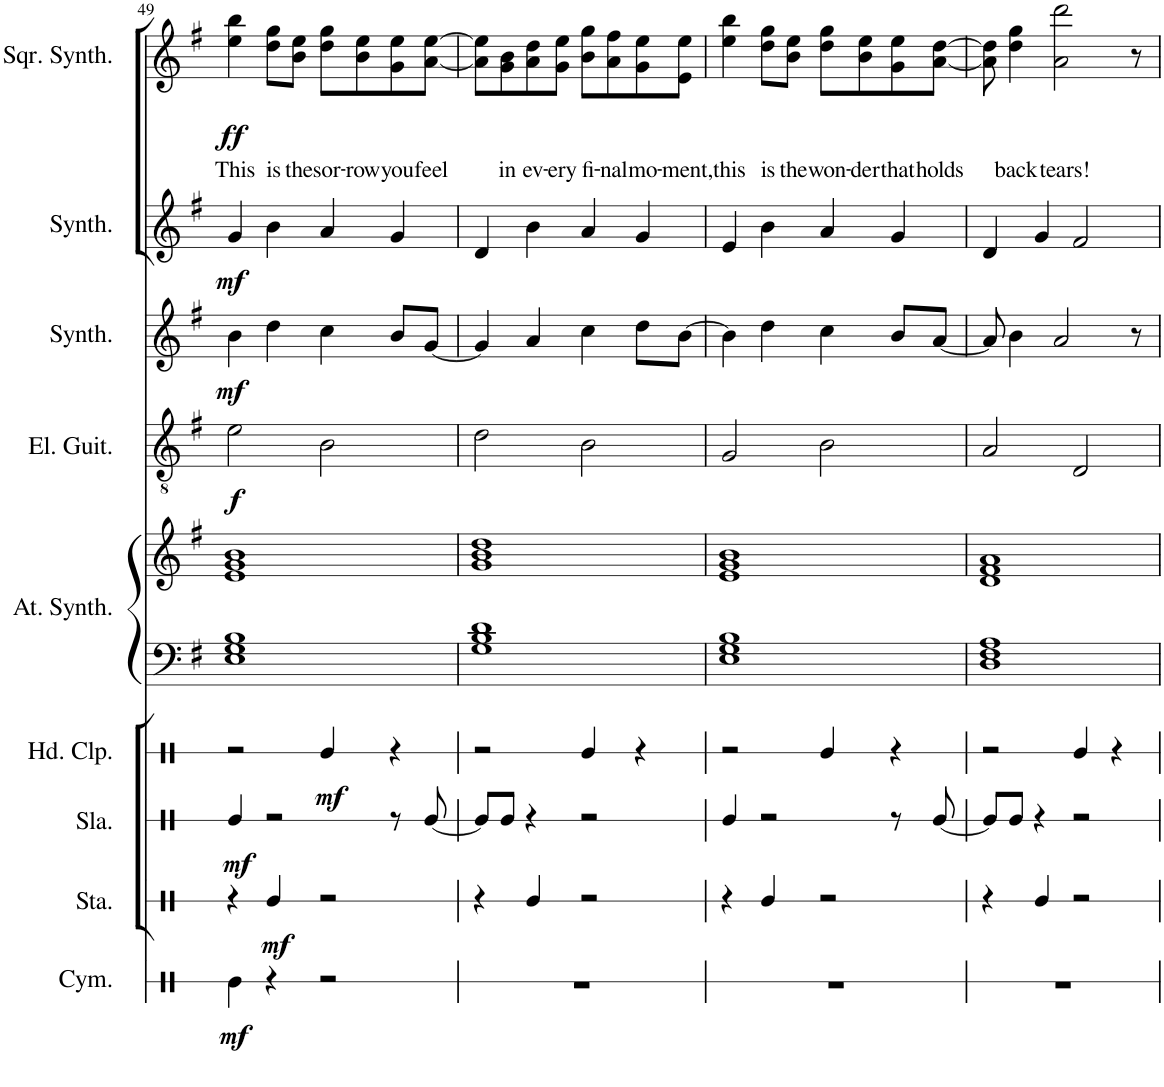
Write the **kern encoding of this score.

**kern	**dynam	**kern	**dynam	**kern	**dynam	**kern	**dynam	**kern	**kern	**kern	**dynam	**kern	**dynam	**kern	**dynam	**kern	**text	**dynam
*part9	*part9	*part8	*part8	*part7	*part7	*part6	*part6	*part5	*part5	*part4	*part4	*part3	*part3	*part2	*part2	*part1	*part1	*part1
*staff10	*staff10	*staff9	*staff9	*staff8	*staff8	*staff7	*staff7	*staff6	*staff5	*staff4	*staff4	*staff3	*staff3	*staff2	*staff2	*staff1	*staff1	*staff1
*I"Cymbal	*	*I"Stamp	*	*I"Slap	*	*I"Hand Clap	*	*I"Atmosphere Synthesizer	*	*I"Electric Guitar	*	*I"Pad Synthesizer	*	*I"Rain Synthesizer	*	*I"Square Synthesizer	*	*
*I'Cym.	*	*I'Sta.	*	*I'Sla.	*	*I'Hd. Clp.	*	*I'At. Synth.	*	*I'El. Guit.	*	*I'Synth.	*	*I'Synth.	*	*I'Sqr. Synth.	*	*
!!LO:PB:g=z
*clefX	*	*clefX	*	*clefX	*	*clefX	*	*clefF4	*clefG2	*clefGv2	*	*clefG2	*	*clefG2	*	*clefG2	*	*
*k[]	*	*k[]	*	*k[]	*	*k[]	*	*k[f#]	*k[f#]	*k[f#]	*	*k[f#]	*	*k[f#]	*	*k[f#]	*	*
*M4/4	*	*M4/4	*	*M4/4	*	*M4/4	*	*M4/4	*M4/4	*M4/4	*	*M4/4	*	*M4/4	*	*M4/4	*	*
=49	=49	=49	=49	=49	=49	=49	=49	=49	=49	=49	=49	=49	=49	=49	=49	=49	=49	=49
!	!LO:DY:b	!	!	!	!LO:DY:b	!	!	!	!	!	!LO:DY:b	!	!LO:DY:b	!	!LO:DY:b	!	!LO:LY:b	!LO:DY:b
4Re\	mf	4r	.	4Re/	mf	2r	.	1E 1G 1B	1e 1g 1b	2e\	f	4b\	mf	4g/	mf	4ee\ 4bb\	This	ff
!	!	!	!LO:DY:b	!	!	!	!	!	!	!	!	!	!	!	!	!	!LO:LY:b	!
4r	.	4Re/	mf	2r	.	.	.	.	.	.	.	4dd\	.	4b\	.	8dd\ 8gg\L	is	.
!	!	!	!	!	!	!	!	!	!	!	!	!	!	!	!	!	!LO:LY:b	!
.	.	.	.	.	.	.	.	.	.	.	.	.	.	.	.	8b\ 8ee\J	the	.
!	!	!	!	!	!	!	!LO:DY:b	!	!	!	!	!	!	!	!	!	!LO:LY:b	!
2r	.	2r	.	.	.	4Re/	mf	.	.	2B\	.	4cc\	.	4a/	.	8dd\ 8gg\L	sor-	.
!	!	!	!	!	!	!	!	!	!	!	!	!	!	!	!	!	!LO:LY:b	!
.	.	.	.	.	.	.	.	.	.	.	.	.	.	.	.	8b\ 8ee\	-row	.
!	!	!	!	!	!	!	!	!	!	!	!	!	!	!	!	!	!LO:LY:b	!
.	.	.	.	8r	.	4r	.	.	.	.	.	8b/L	.	4g/	.	8g\ 8ee\	you	.
!	!	!	!	!	!	!	!	!	!	!	!	!	!	!	!	!	!LO:LY:b	!
.	.	.	.	[8Re/	.	.	.	.	.	.	.	[8g/J	.	.	.	[8a\ [8ee\J	feel	.
=50	=50	=50	=50	=50	=50	=50	=50	=50	=50	=50	=50	=50	=50	=50	=50	=50	=50	=50
1r	.	4r	.	8Re/L]	.	2r	.	1G 1B 1d	1g 1b 1dd	2d\	.	4g/]	.	4d/	.	8a\] 8ee\]L	.	.
!	!	!	!	!	!	!	!	!	!	!	!	!	!	!	!	!	!LO:LY:b	!
.	.	.	.	8Re/J	.	.	.	.	.	.	.	.	.	.	.	8g\ 8b\	in	.
!	!	!	!	!	!	!	!	!	!	!	!	!	!	!	!	!	!LO:LY:b	!
.	.	4Re/	.	4r	.	.	.	.	.	.	.	4a/	.	4b\	.	8a\ 8dd\	ev-	.
!	!	!	!	!	!	!	!	!	!	!	!	!	!	!	!	!	!LO:LY:b	!
.	.	.	.	.	.	.	.	.	.	.	.	.	.	.	.	8g\ 8ee\J	-ery	.
!	!	!	!	!	!	!	!	!	!	!	!	!	!	!	!	!	!LO:LY:b	!
.	.	2r	.	2r	.	4Re/	.	.	.	2B\	.	4cc\	.	4a/	.	8b\ 8gg\L	fi-	.
!	!	!	!	!	!	!	!	!	!	!	!	!	!	!	!	!	!LO:LY:b	!
.	.	.	.	.	.	.	.	.	.	.	.	.	.	.	.	8a\ 8ff#\	-nal	.
!	!	!	!	!	!	!	!	!	!	!	!	!	!	!	!	!	!LO:LY:b	!
.	.	.	.	.	.	4r	.	.	.	.	.	8dd\L	.	4g/	.	8g\ 8ee\	mo-	.
!	!	!	!	!	!	!	!	!	!	!	!	!	!	!	!	!	!LO:LY:b	!
.	.	.	.	.	.	.	.	.	.	.	.	[8b\J	.	.	.	8e\ 8ee\J	-ment,	.
=51	=51	=51	=51	=51	=51	=51	=51	=51	=51	=51	=51	=51	=51	=51	=51	=51	=51	=51
!	!	!	!	!	!	!	!	!	!	!	!	!	!	!	!	!	!LO:LY:b	!
1r	.	4r	.	4Re/	.	2r	.	1E 1G 1B	1e 1g 1b	2G/	.	4b\]	.	4e/	.	4ee\ 4bb\	this	.
!	!	!	!	!	!	!	!	!	!	!	!	!	!	!	!	!	!LO:LY:b	!
.	.	4Re/	.	2r	.	.	.	.	.	.	.	4dd\	.	4b\	.	8dd\ 8gg\L	is	.
!	!	!	!	!	!	!	!	!	!	!	!	!	!	!	!	!	!LO:LY:b	!
.	.	.	.	.	.	.	.	.	.	.	.	.	.	.	.	8b\ 8ee\J	the	.
!	!	!	!	!	!	!	!	!	!	!	!	!	!	!	!	!	!LO:LY:b	!
.	.	2r	.	.	.	4Re/	.	.	.	2B\	.	4cc\	.	4a/	.	8dd\ 8gg\L	won-	.
!	!	!	!	!	!	!	!	!	!	!	!	!	!	!	!	!	!LO:LY:b	!
.	.	.	.	.	.	.	.	.	.	.	.	.	.	.	.	8b\ 8ee\	-der	.
!	!	!	!	!	!	!	!	!	!	!	!	!	!	!	!	!	!LO:LY:b	!
.	.	.	.	8r	.	4r	.	.	.	.	.	8b/L	.	4g/	.	8g\ 8ee\	that	.
!	!	!	!	!	!	!	!	!	!	!	!	!	!	!	!	!	!LO:LY:b	!
.	.	.	.	[8Re/	.	.	.	.	.	.	.	[8a/J	.	.	.	[8a\ [8dd\J	holds	.
=52	=52	=52	=52	=52	=52	=52	=52	=52	=52	=52	=52	=52	=52	=52	=52	=52	=52	=52
1r	.	4r	.	8Re/L]	.	2r	.	1D 1F# 1A	1d 1f# 1a	2A/	.	8a/]	.	4d/	.	8a\] 8dd\]	.	.
!	!	!	!	!	!	!	!	!	!	!	!	!	!	!	!	!	!LO:LY:b	!
.	.	.	.	8Re/J	.	.	.	.	.	.	.	4b\	.	.	.	4dd\ 4gg\	back	.
.	.	4Re/	.	4r	.	.	.	.	.	.	.	.	.	4g/	.	.	.	.
!	!	!	!	!	!	!	!	!	!	!	!	!	!	!	!	!	!LO:LY:b	!
.	.	.	.	.	.	.	.	.	.	.	.	2a/	.	.	.	2a\ 2ddd\	tears!	.
.	.	2r	.	2r	.	4Re/	.	.	.	2D/	.	.	.	2f#/	.	.	.	.
.	.	.	.	.	.	4r	.	.	.	.	.	.	.	.	.	.	.	.
.	.	.	.	.	.	.	.	.	.	.	.	8r	.	.	.	8r	.	.
=	=	=	=	=	=	=	=	=	=	=	=	=	=	=	=	=	=	=
*-	*-	*-	*-	*-	*-	*-	*-	*-	*-	*-	*-	*-	*-	*-	*-	*-	*-	*-
